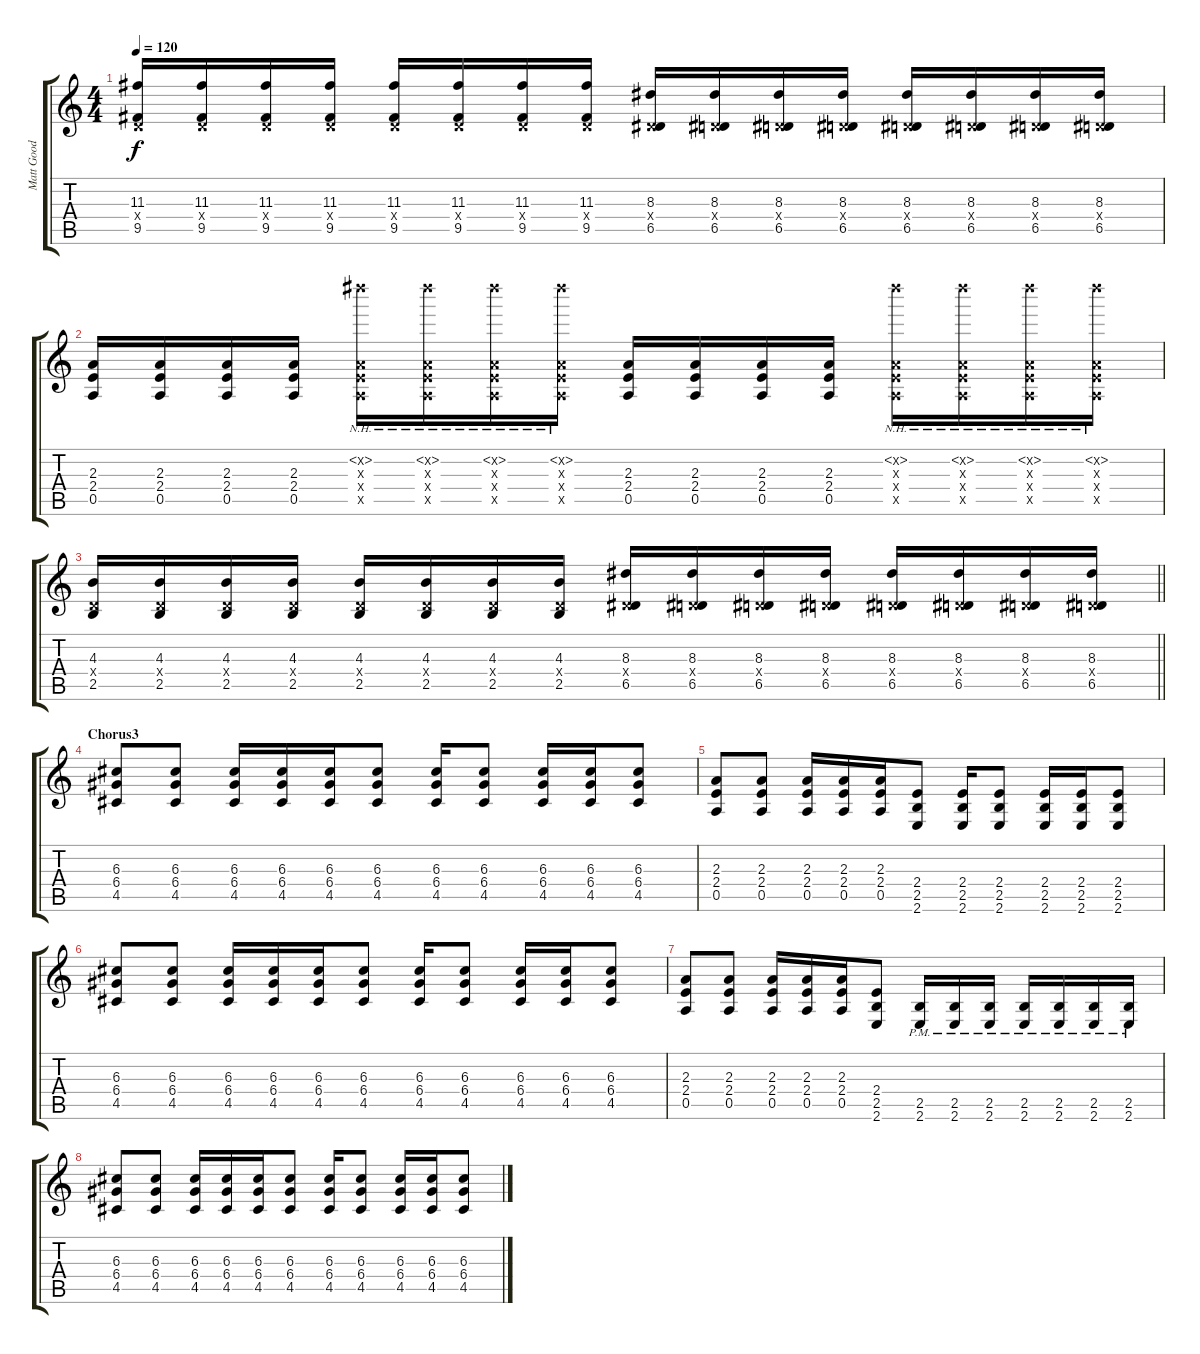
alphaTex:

\track ("Matt Good" "Matt Good") {instrument distortionguitar}
\staff {score tabs}
\tuning (E4 B3 G3 D3 A2 D2) {hide}
\ts (4 4)
\tempo 120
\clef g2
\ks c
(11.3 0.4{x} 9.5).16{dy f} (11.3 0.4{x} 9.5).16 (11.3 0.4{x} 9.5).16 (11.3 0.4{x} 9.5).16 (11.3 0.4{x} 9.5).16 (11.3 0.4{x} 9.5).16 (11.3 0.4{x} 9.5).16 (11.3 0.4{x} 9.5).16 (8.3 0.4{x} 6.5).16 (8.3 0.4{x} 6.5).16 (8.3 0.4{x} 6.5).16 (8.3 0.4{x} 6.5).16 (8.3 0.4{x} 6.5).16 (8.3 0.4{x} 6.5).16 (8.3 0.4{x} 6.5).16 (8.3 0.4{x} 6.5).16 |
(2.3 2.4 0.5).16 (2.3 2.4 0.5).16 (2.3 2.4 0.5).16 (2.3 2.4 0.5).16 (4.2{nh x} 2.3{x} 2.4{x} 0.5{x}).16 (4.2{nh x} 2.3{x} 2.4{x} 0.5{x}).16 (4.2{nh x} 2.3{x} 2.4{x} 0.5{x}).16 (4.2{nh x} 2.3{x} 2.4{x} 0.5{x}).16 (2.3 2.4 0.5).16 (2.3 2.4 0.5).16 (2.3 2.4 0.5).16 (2.3 2.4 0.5).16 (4.2{nh x} 2.3{x} 2.4{x} 0.5{x}).16 (4.2{nh x} 2.3{x} 2.4{x} 0.5{x}).16 (4.2{nh x} 2.3{x} 2.4{x} 0.5{x}).16 (4.2{nh x} 2.3{x} 2.4{x} 0.5{x}).16 |
\barLineRight lightlight
(4.3 0.4{x} 2.5).16 (4.3 0.4{x} 2.5).16 (4.3 0.4{x} 2.5).16 (4.3 0.4{x} 2.5).16 (4.3 0.4{x} 2.5).16 (4.3 0.4{x} 2.5).16 (4.3 0.4{x} 2.5).16 (4.3 0.4{x} 2.5).16 (8.3 0.4{x} 6.5).16 (8.3 0.4{x} 6.5).16 (8.3 0.4{x} 6.5).16 (8.3 0.4{x} 6.5).16 (8.3 0.4{x} 6.5).16 (8.3 0.4{x} 6.5).16 (8.3 0.4{x} 6.5).16 (8.3 0.4{x} 6.5).16 |
\section ("" "Chorus3")
(6.3 6.4 4.5).8 (6.3 6.4 4.5).8 (6.3 6.4 4.5).16 (6.3 6.4 4.5).16 (6.3 6.4 4.5).16 (6.3 6.4 4.5).8 (6.3 6.4 4.5).16 (6.3 6.4 4.5).8 (6.3 6.4 4.5).16 (6.3 6.4 4.5).16 (6.3 6.4 4.5).8 |
(2.3 2.4 0.5).8 (2.3 2.4 0.5).8 (2.3 2.4 0.5).16 (2.3 2.4 0.5).16 (2.3 2.4 0.5).16 (2.4 2.5 2.6).8 (2.4 2.5 2.6).16 (2.4 2.5 2.6).8 (2.4 2.5 2.6).16 (2.4 2.5 2.6).16 (2.4 2.5 2.6).8 |
(6.3 6.4 4.5).8 (6.3 6.4 4.5).8 (6.3 6.4 4.5).16 (6.3 6.4 4.5).16 (6.3 6.4 4.5).16 (6.3 6.4 4.5).8 (6.3 6.4 4.5).16 (6.3 6.4 4.5).8 (6.3 6.4 4.5).16 (6.3 6.4 4.5).16 (6.3 6.4 4.5).8 |
(2.3 2.4 0.5).8 (2.3 2.4 0.5).8 (2.3 2.4 0.5).16 (2.3 2.4 0.5).16 (2.3 2.4 0.5).16 (2.4 2.5 2.6).8 (2.5{pm} 2.6{pm}).16 (2.5{pm} 2.6{pm}).16 (2.5{pm} 2.6{pm}).16 (2.5{pm} 2.6{pm}).16 (2.5{pm} 2.6{pm}).16 (2.5{pm} 2.6{pm}).16 (2.5{pm} 2.6{pm}).16 |
(6.3 6.4 4.5).8 (6.3 6.4 4.5).8 (6.3 6.4 4.5).16 (6.3 6.4 4.5).16 (6.3 6.4 4.5).16 (6.3 6.4 4.5).8 (6.3 6.4 4.5).16 (6.3 6.4 4.5).8 (6.3 6.4 4.5).16 (6.3 6.4 4.5).16 (6.3 6.4 4.5).8
